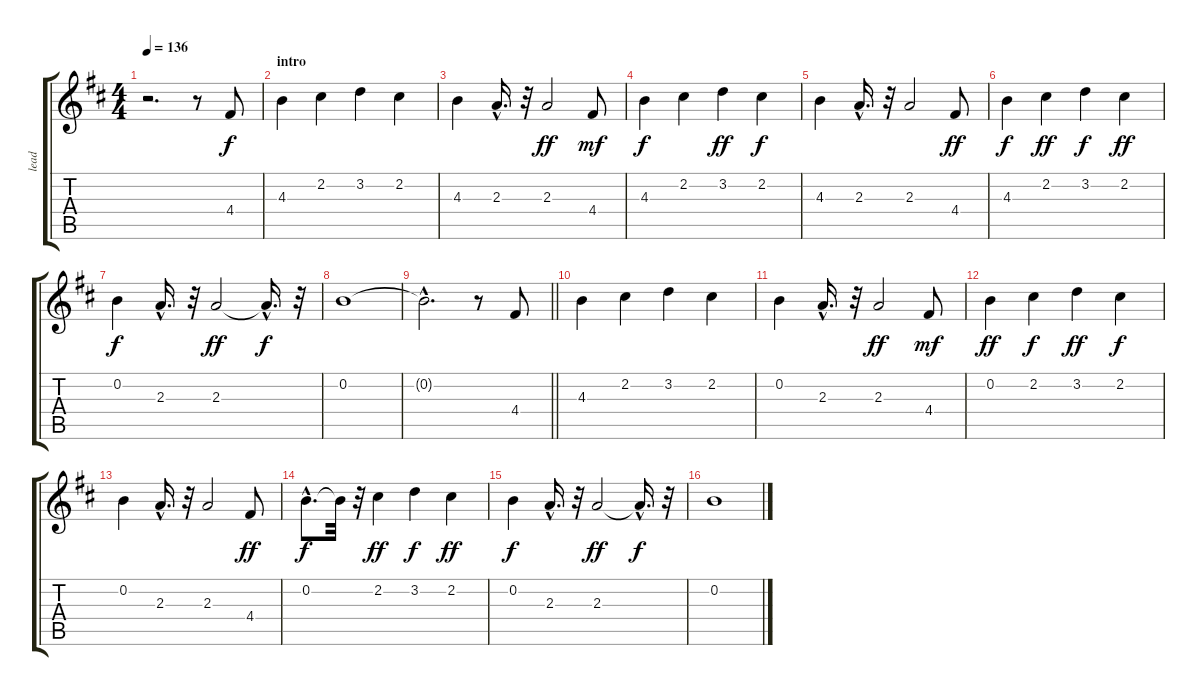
\track ("lead" "lead") {instrument acousticguitarsteel}
\staff {score tabs}
\tuning (E4 B3 G3 D3 A2 E2) {hide}
\ts (4 4)
\tempo 136
\clef g2
\ks d
r.2{d dy f instrument acousticguitarsteel} r.8 4.4.8 |
\section ("" "intro")
4.3.4 2.2.4 3.2.4 2.2.4 |
4.3.4 2.3{hac}.16{d} r.32 2.3.2{dy ff} 4.4.8{dy mf} |
4.3.4{dy f} 2.2.4 3.2.4{dy ff} 2.2.4{dy f} |
4.3.4 2.3{hac}.16{d} r.32 2.3.2 4.4.8{dy ff} |
4.3.4{dy f} 2.2.4{dy ff} 3.2.4{dy f} 2.2.4{dy ff} |
0.2.4{dy f} 2.3{hac}.16{d} r.32 2.3.2{dy ff} 2.3{hac t}.16{d dy f} r.32 |
0.2.1 |
\barLineRight lightlight
0.2{hac t}.2{d} r.8 4.4.8 |
4.3.4 2.2.4 3.2.4 2.2.4 |
0.2.4 2.3{hac}.16{d} r.32 2.3.2{dy ff} 4.4.8{dy mf} |
0.2.4{dy ff} 2.2.4{dy f} 3.2.4{dy ff} 2.2.4{dy f} |
0.2.4 2.3{hac}.16{d} r.32 2.3.2 4.4.8{dy ff} |
0.2{hac}.8{d dy f} 0.2{t}.32 r.32 2.2.4{dy ff} 3.2.4{dy f} 2.2.4{dy ff} |
0.2.4{dy f} 2.3{hac}.16{d} r.32 2.3.2{dy ff} 2.3{hac t}.16{d dy f} r.32 |
0.2.1
